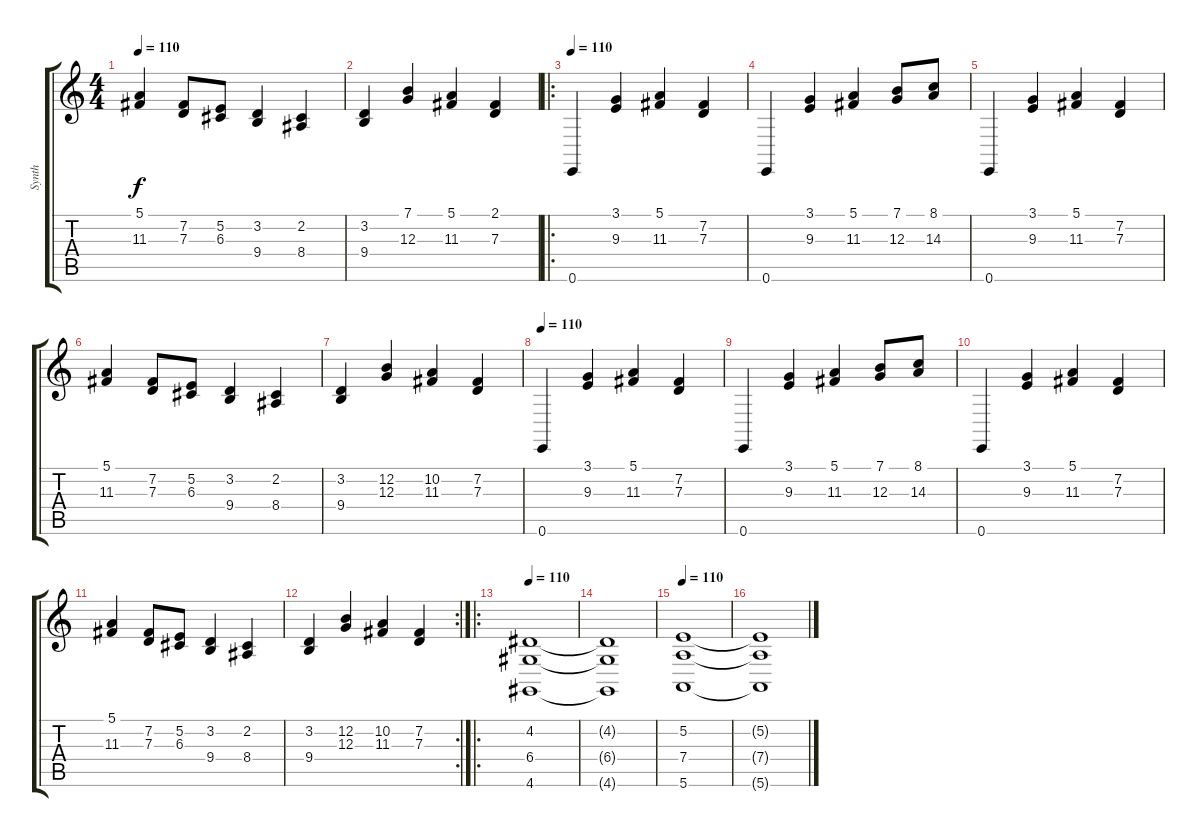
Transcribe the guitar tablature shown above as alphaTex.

\track ("Synth" "Synth") {instrument pad4choir}
\staff {score tabs}
\tuning (E4 B3 G3 D3 A2 E2) {hide}
\ts (4 4)
\tempo 110
\clef g2
\ks c
(5.1 11.3).4{dy f instrument synthstrings1} (7.2 7.3).8 (5.2 6.3).8 (3.2 9.4).4 (2.2 8.4).4 |
(3.2 9.4).4{instrument synthstrings1} (7.1 12.3).4 (5.1 11.3).4 (2.1 7.3).4 |
\ro
\tempo 110
0.6.4{volume 15 instrument synthstrings1} (3.1 9.3).4 (5.1 11.3).4 (7.2 7.3).4 |
0.6.4{instrument synthstrings1} (3.1 9.3).4 (5.1 11.3).4 (7.1 12.3).8 (8.1 14.3).8 |
0.6.4{instrument synthstrings1} (3.1 9.3).4 (5.1 11.3).4 (7.2 7.3).4 |
(5.1 11.3).4{instrument synthstrings1} (7.2 7.3).8 (5.2 6.3).8 (3.2 9.4).4 (2.2 8.4).4 |
(3.2 9.4).4{instrument synthstrings1} (12.2 12.3).4 (10.2 11.3).4 (7.2 7.3).4 |
\tempo 110
0.6.4{instrument synthstrings1} (3.1 9.3).4 (5.1 11.3).4 (7.2 7.3).4 |
0.6.4{instrument synthstrings1} (3.1 9.3).4 (5.1 11.3).4 (7.1 12.3).8 (8.1 14.3).8 |
0.6.4{instrument synthstrings1} (3.1 9.3).4 (5.1 11.3).4 (7.2 7.3).4 |
(5.1 11.3).4{instrument synthstrings1} (7.2 7.3).8 (5.2 6.3).8 (3.2 9.4).4 (2.2 8.4).4 |
\rc 2
(3.2 9.4).4{instrument synthstrings1} (12.2 12.3).4 (10.2 11.3).4 (7.2 7.3).4 |
\ro
\tempo 110
(4.2 6.4 4.6).1{volume 16 instrument synthstrings1} |
(4.2{t} 6.4{t} 4.6{t}).1 |
\tempo 110
(5.2 7.4 5.6).1 |
(5.2{t} 7.4{t} 5.6{t}).1
